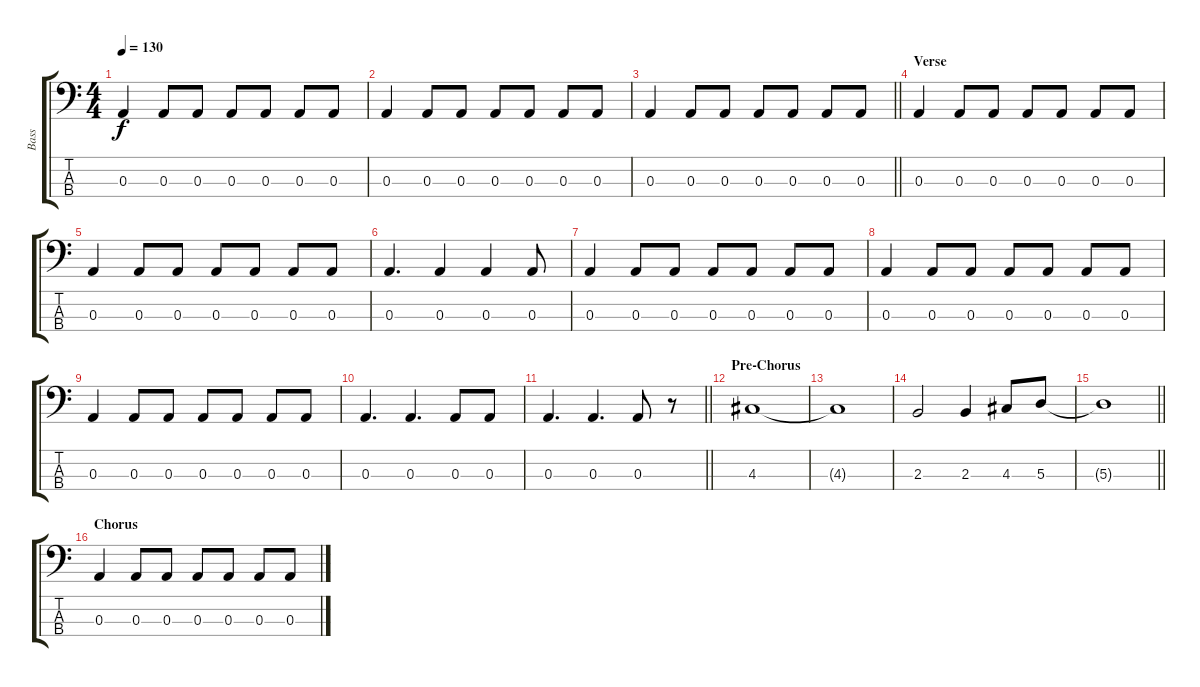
\track ("Bass" "Bass") {instrument electricbasspick}
\staff {score tabs}
\tuning (G2 D2 A1 E1) {hide}
\ts (4 4)
\tempo 130
\clef f4
\ks c
0.3.4{dy f} 0.3.8 0.3.8 0.3.8 0.3.8 0.3.8 0.3.8 |
0.3.4 0.3.8 0.3.8 0.3.8 0.3.8 0.3.8 0.3.8 |
\barLineRight lightlight
0.3.4 0.3.8 0.3.8 0.3.8 0.3.8 0.3.8 0.3.8 |
\section ("" "Verse")
0.3.4 0.3.8 0.3.8 0.3.8 0.3.8 0.3.8 0.3.8 |
0.3.4 0.3.8 0.3.8 0.3.8 0.3.8 0.3.8 0.3.8 |
0.3.4{d} 0.3.4 0.3.4 0.3.8 |
0.3.4 0.3.8 0.3.8 0.3.8 0.3.8 0.3.8 0.3.8 |
0.3.4 0.3.8 0.3.8 0.3.8 0.3.8 0.3.8 0.3.8 |
0.3.4 0.3.8 0.3.8 0.3.8 0.3.8 0.3.8 0.3.8 |
0.3.4{d} 0.3.4{d} 0.3.8 0.3.8 |
\barLineRight lightlight
0.3.4{d} 0.3.4{d} 0.3.8 r.8 |
\section ("" "Pre-Chorus")
4.3.1 |
4.3{t}.1 |
2.3.2 2.3.4 4.3.8 5.3.8 |
\barLineRight lightlight
5.3{t}.1 |
\section ("" "Chorus")
0.3.4 0.3.8 0.3.8 0.3.8 0.3.8 0.3.8 0.3.8
